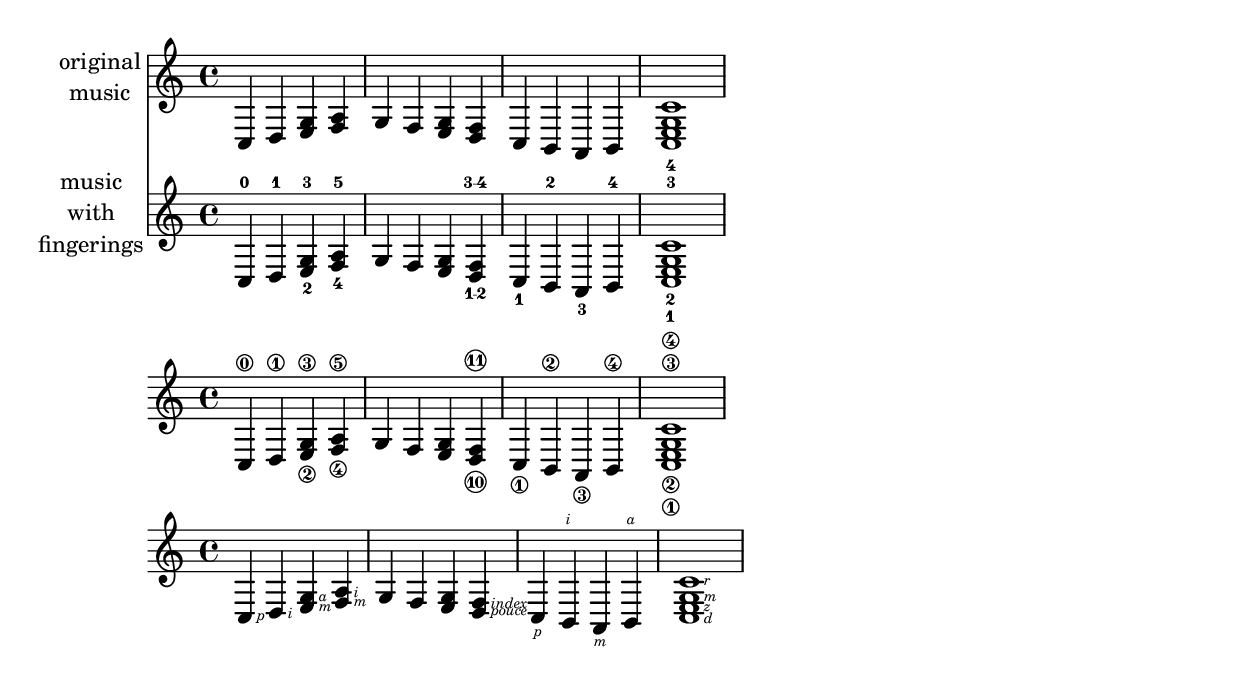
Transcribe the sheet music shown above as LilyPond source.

%% http://lsr.di.unimi.it/LSR/Item?id=768
%% see also http://lilypond.org/doc/v2.18/Documentation/notation/common-notation-for-fretted-strings

%% file version : 16\07\2011

deleteArticulations =  #(define-music-function (parser location music) (ly:music?)
(music-filter
   (lambda (evt)
      (not (memq (ly:music-property evt 'name) (list 'FingeringEvent 
                                                     'StrokeFingerEvent
                                                     'StringNumberEvent))))
   music))

%%%%%%%%%%%%%%%%%%%%%%%%%%%%%%
   
#(define (name-of music)
 (ly:music-property music 'name))

#(define (delete-comments s)
"Delete in a string, all substrings begining with % bis the end of line."
(let ((delete? #f)
      (prev-char #\a))
  (string-delete s 
      (lambda (c)
        (case c
          ((#\%) 
                (if (not (char=? prev-char #\nul))
                   (set! delete? #t)))
          ((#\newline)(set! delete? #f)))
        (set! prev-char c)
        delete?))))
         
#(define (expand-chars s)
"Transforme in a string, *15x for example, in xxxxxxxxxxxxxxx (15 times)"
(let ((len (string-length s))
      (star-pos #f)
      (count-str ""))
 (if (> len 0)
  (let loop ((i 0))
    (let ((c (string-ref s i))
          (reset (lambda ()
                    (set! star-pos #f)
                    (set! count-str ""))))
      (cond 
         ((eq? c #\*) (set! star-pos i))          
         ((char-numeric? c)
            (if star-pos (set! count-str (string-append count-str (string c)))))
         ((char-alphabetic? c)
            (if star-pos (if (string-null? count-str)
               (reset)
               (let* ((count (string->number count-str))
                      (replace-str (make-string count c))) 
                 (set! s (string-replace s replace-str star-pos (1+ i)))
                 (set! len (string-length s))
                 (set! i (+ star-pos count))
                 (reset)))))
         (else (if star-pos (reset)))))           
    (if (< i (1- len)) (loop (1+ i)))))
  s))

%%%%%%%%%%%%%%%%%%%%%%%%%%%%%%%%%%%%%%%%%%%%%%%%%%%%%%%%
%% general methode for adding articulations.
%% event-name : articulation event name : 'FingeringEvent for ex.
%% property-name : main property of event-name : 'digit for fingerings.
%% min max : range number for a digit : 0-5 for fingerings.
#(define (add-articulation event-name property-name min max music finger-str)         
(let* ((my-char-set (char-set-adjoin char-set:letter+digit #\+ #\- #\'))
       (pre-str (expand-chars (delete-comments finger-str)))
       (str-list (string->list pre-str))
       (str-list-filtered->char (lambda ()
              (define (loop)                               
                (let ((c (car str-list)))
                  (if (char-set-contains? my-char-set c)
                                 c
                                 (begin (set! str-list (cdr str-list))
                                        (if (null? str-list) #\nul (loop))))))
              (loop)))
       (current-char (if (null? str-list) #\nul (str-list-filtered->char)))
       (next-char (lambda (filter?)(set! current-char
                            (if (or (null? str-list)
                                    (begin (set! str-list (cdr str-list))
                                           (null? str-list)))
                              #\nul            
                              (if filter? (str-list-filtered->char)
                                          (car str-list)))))))
  (define (set-dir dir); "+" return 1, "-" return -1. To call with (set-dir 0).
      (cond ((char=? current-char #\+)
                  (next-char #t)
                  (set-dir 1))
            ((char=? current-char #\-)
                  (next-char #t)
                  (set-dir -1))
            (else dir)))
  (music-map
     (lambda (evt)
        (if (and (eq? (name-of evt) 'NoteEvent)
                 (pair? str-list))
           (let*((dir (set-dir 0))
                 (tweaks? (and
                   (char=? current-char #\')  ; section between 2 apostrophes ?
                   (let loop ((text-list '())
                              (prev-char current-char))
                      (next-char #f)
                      (let*((apostrophe? (char=? current-char #\'))
                            (escaped-char? (and (or apostrophe?
                                                    (char=? current-char #\%))
                                                (char=? prev-char #\nul))))
                         (cond
                            (escaped-char?
                                  (loop (cons current-char (cdr text-list))
                                        current-char))
                            ((or apostrophe? (null? str-list)) ; close section
                                  (list (cons
                                    (quote text)
                                    (reverse-list->string text-list))))
                            (else (loop (cons current-char text-list)
                                        current-char)))))))
                 (i (if tweaks? min (- (char->integer current-char)
                                       (char->integer #\0))))
                 (tweaks (if tweaks? tweaks? '())))
              (if (and (>= i min)(<= i max))
                (ly:music-set-property! evt 'articulations (append
                  (list (make-music
                          event-name
                          'tweaks tweaks
                          'direction dir                         
                          property-name i ))
                  (ly:music-property evt 'articulations))))                
              (next-char #t)))
        evt)
     music)))

%%%%%%%%%%%%%%%%%%%%%%%%%%%%%%%%
%% addFingering adds the first digit founded in fingerStr, adds
%% it as a fingering to the first note found in music and so on.
%% Just enter a letter if you don't want fingering for certain notes.         
%% You can also
%% -> add a direction ("+" = UP,"-" = DOWN).
%% -> add a substitution fingering by enclosing several digits between 2
%%    apostrophes, with - (minus) as separator char, like that '1-2-3'.
%% -> add comments at the end of the line. Start them with a percent sign (%).

addFingering =  #(define-music-function (parser location music fingerStr) 
                                                             (ly:music? string?)     
(add-articulation 'FingeringEvent 'digit 0 5 music fingerStr))

addStrokeFinger = #(define-music-function (parser location music fingerStr) 
                                                             (ly:music? string?)
(add-articulation 'StrokeFingerEvent 'digit 1 4 music fingerStr))

addStringNumber = #(define-music-function (parser location music fingerStr) 
                                                             (ly:music? string?) 
(add-articulation 'StringNumberEvent 'string-number 0 9 music fingerStr))

%%%%%%%%%%%%%%%%%%%%%%%%%%%%%%%%%%%%%%%%%%%%%%%%%%%%%%%%%%%%%%%%%%%%%%%%%%
%% \include "extractMusic.ly" 
%% Download extractMusic.ly here : http://gillesth.free.fr/Lilypond/extractMusic/

music =  \relative { c4 d <e g> <f a> g f <e g> <d f> c b a b <c e g c>1}
musicWithFinger = \addFingering \music
            #"012345           % mes 1
              xxxx '1-2''3-4'  % mes 2
              -1+2-3+4         % mes 3
              1234             % mes 4
              "
%% To use \multiReplaceMusic, download "extractMusic.ly" .
%{ 
musicWithFingerAndOverrides = \multiReplaceMusic \musicWithFinger { 
  \once \set fingeringOrientations = #'(down right)  s2. %% = 4th beats
  \once \set fingeringOrientations = #'(down left up)  s1*3 %% 4th measures
}
%}

\score {<<
  \new Staff \with { instrumentName = \markup \center-column 
                                                          { "original""music" }} 
             \music
  \new Staff \with { instrumentName = \markup \center-column 
                                                    {"music""with""fingerings"}}
             \musicWithFinger
 % \new Staff \with { instrumentName = \markup \center-column 
 %                                                  {"fingerings""+""overrides"}}
 %            \musicWithFingerAndOverrides
>>}


%% To test \addStringNumber and \addStrokeFinger

\new Staff 
  \addStringNumber \music 
             #"012345          % mes 1
              xxxx '10''11'    % mes 2 for more than 10 strings.
              -1+2-3+4         % mes 3
              1234             % mes 4
              "
\new Staff 
  \addStrokeFinger \music 
             #"123432          % mes 1
              xxxx 'pouce''index' % mes 2 
              -1+2-3+4         % mes 3
              'd''z''m''r'     % mes 4
              "


